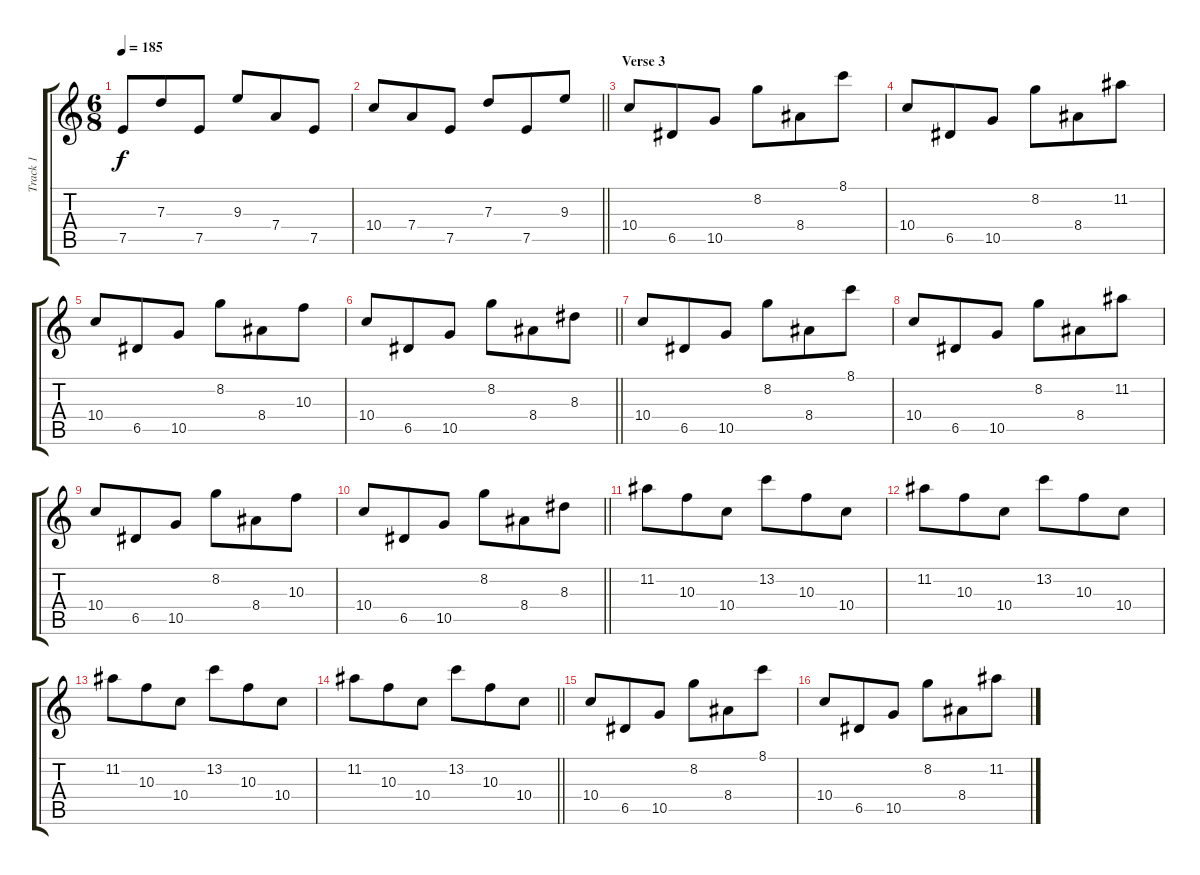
\track ("Track 1" "Track 1") {instrument electricguitarclean}
\staff {score tabs}
\tuning (E4 B3 G3 D3 A2 E2) {hide}
\ts (6 8)
\tempo 185
\clef g2
\ks c
7.5.8{dy f} 7.3.8 7.5.8 9.3.8 7.4.8 7.5.8 |
\barLineRight lightlight
10.4.8 7.4.8 7.5.8 7.3.8 7.5.8 9.3.8 |
\section ("" "Verse 3")
10.4.8{instrument electricguitarclean} 6.5.8 10.5.8 8.2.8 8.4.8 8.1.8 |
10.4.8 6.5.8 10.5.8 8.2.8 8.4.8 11.2.8 |
10.4.8 6.5.8 10.5.8 8.2.8 8.4.8 10.3.8 |
\barLineRight lightlight
10.4.8 6.5.8 10.5.8 8.2.8 8.4.8 8.3.8 |
10.4.8 6.5.8 10.5.8 8.2.8 8.4.8 8.1.8 |
10.4.8 6.5.8 10.5.8 8.2.8 8.4.8 11.2.8 |
10.4.8 6.5.8 10.5.8 8.2.8 8.4.8 10.3.8 |
\barLineRight lightlight
10.4.8 6.5.8 10.5.8 8.2.8 8.4.8 8.3.8 |
11.2.8 10.3.8 10.4.8 13.2.8 10.3.8 10.4.8 |
11.2.8 10.3.8 10.4.8 13.2.8 10.3.8 10.4.8 |
11.2.8 10.3.8 10.4.8 13.2.8 10.3.8 10.4.8 |
\barLineRight lightlight
11.2.8 10.3.8 10.4.8 13.2.8 10.3.8 10.4.8 |
10.4.8 6.5.8 10.5.8 8.2.8 8.4.8 8.1.8 |
10.4.8 6.5.8 10.5.8 8.2.8 8.4.8 11.2.8
